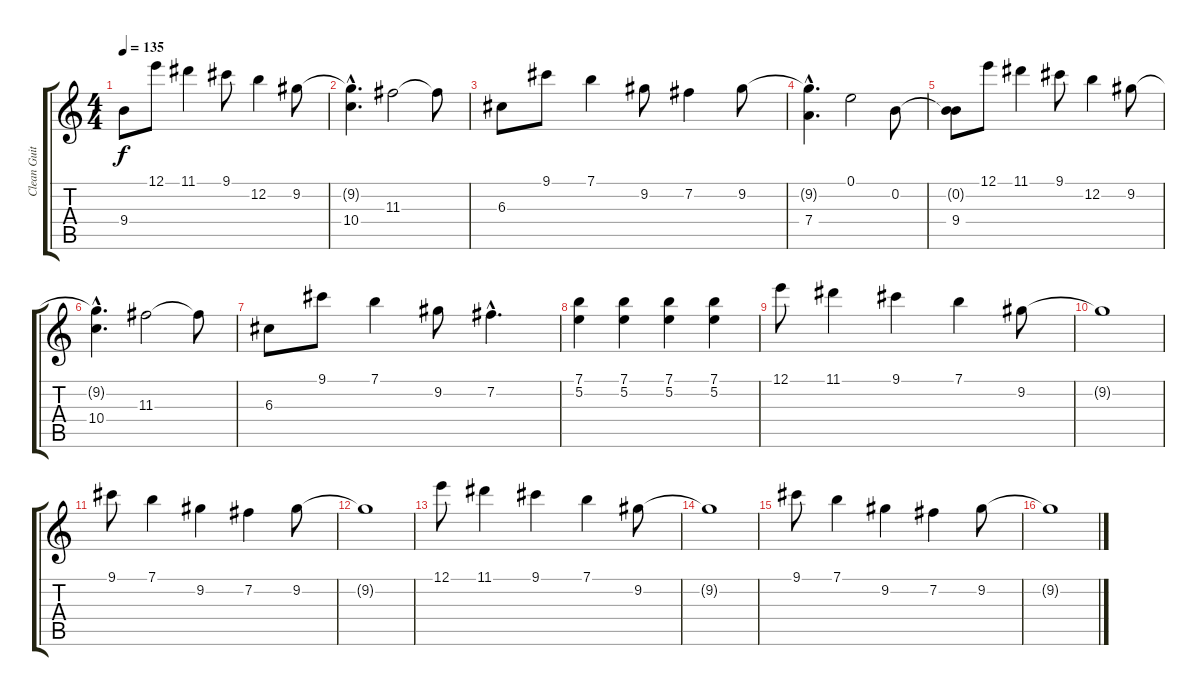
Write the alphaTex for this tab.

\track ("Clean Guitar" "Clean Guit") {instrument electricguitarclean}
\staff {score tabs}
\tuning (E4 B3 G3 D3 A2 E2) {hide}
\ts (4 4)
\tempo 135
\clef g2
\ks c
9.4.8{dy f instrument electricguitarclean} 12.1.8 11.1.4 9.1.8 12.2.4 9.2.8 |
(9.2{hac t} 10.4{hac}).4{d} 11.3.2 11.3{t}.8 |
6.3.8 9.1.8 7.1.4 9.2.8 7.2.4 9.2.8 |
(9.2{hac t} 7.4{hac}).4{d} 0.1.2 0.2.8 |
(0.2{t} 9.4).8 12.1.8 11.1.4 9.1.8 12.2.4 9.2.8 |
(9.2{hac t} 10.4{hac}).4{d} 11.3.2 11.3{t}.8 |
6.3.8 9.1.8 7.1.4 9.2.8 7.2{hac}.4{d} |
(7.1 5.2).4 (7.1 5.2).4 (7.1 5.2).4 (7.1 5.2).4 |
12.1.8 11.1.4 9.1.4 7.1.4 9.2.8 |
9.2{t}.1 |
9.1.8 7.1.4 9.2.4 7.2.4 9.2.8 |
9.2{t}.1 |
12.1.8 11.1.4 9.1.4 7.1.4 9.2.8 |
9.2{t}.1 |
9.1.8 7.1.4 9.2.4 7.2.4 9.2.8 |
9.2{t}.1
